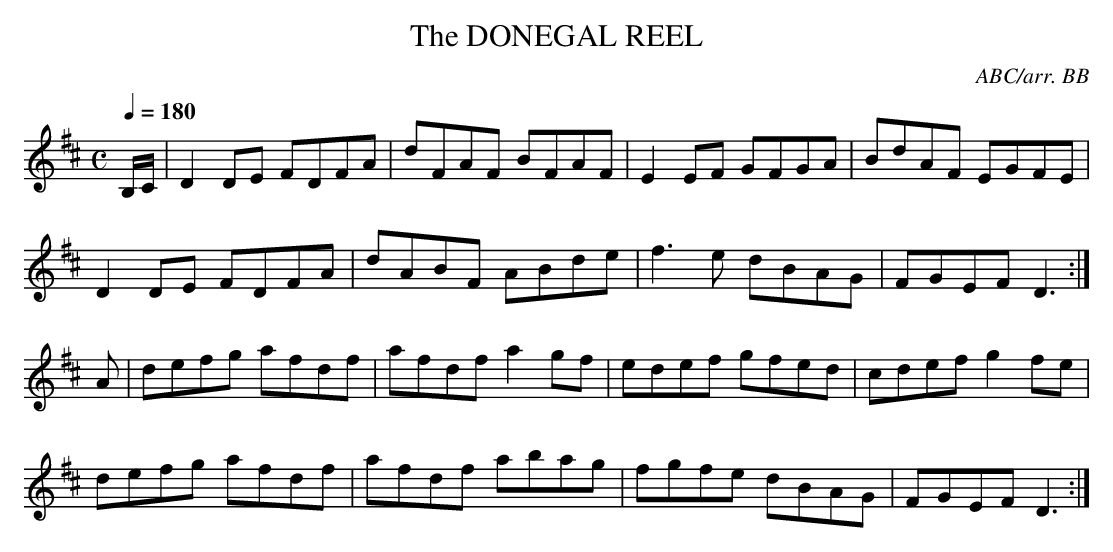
X:1
T:DONEGAL REEL, The
C:ABC/arr. BB
M:C
L:1/8
Q:1/4=180
K:D
B,/C/|D2DE FDFA|dFAF BFAF|E2EF GFGA|BdAF EGFE|
D2DE FDFA|dABF ABde|f3e dBAG|FGEF D3 :|
A|defg afdf|afdf a2gf|edef gfed|cdef g2fe|
defg afdf|afdf abag|fgfe dBAG|FGEF D3 :|
